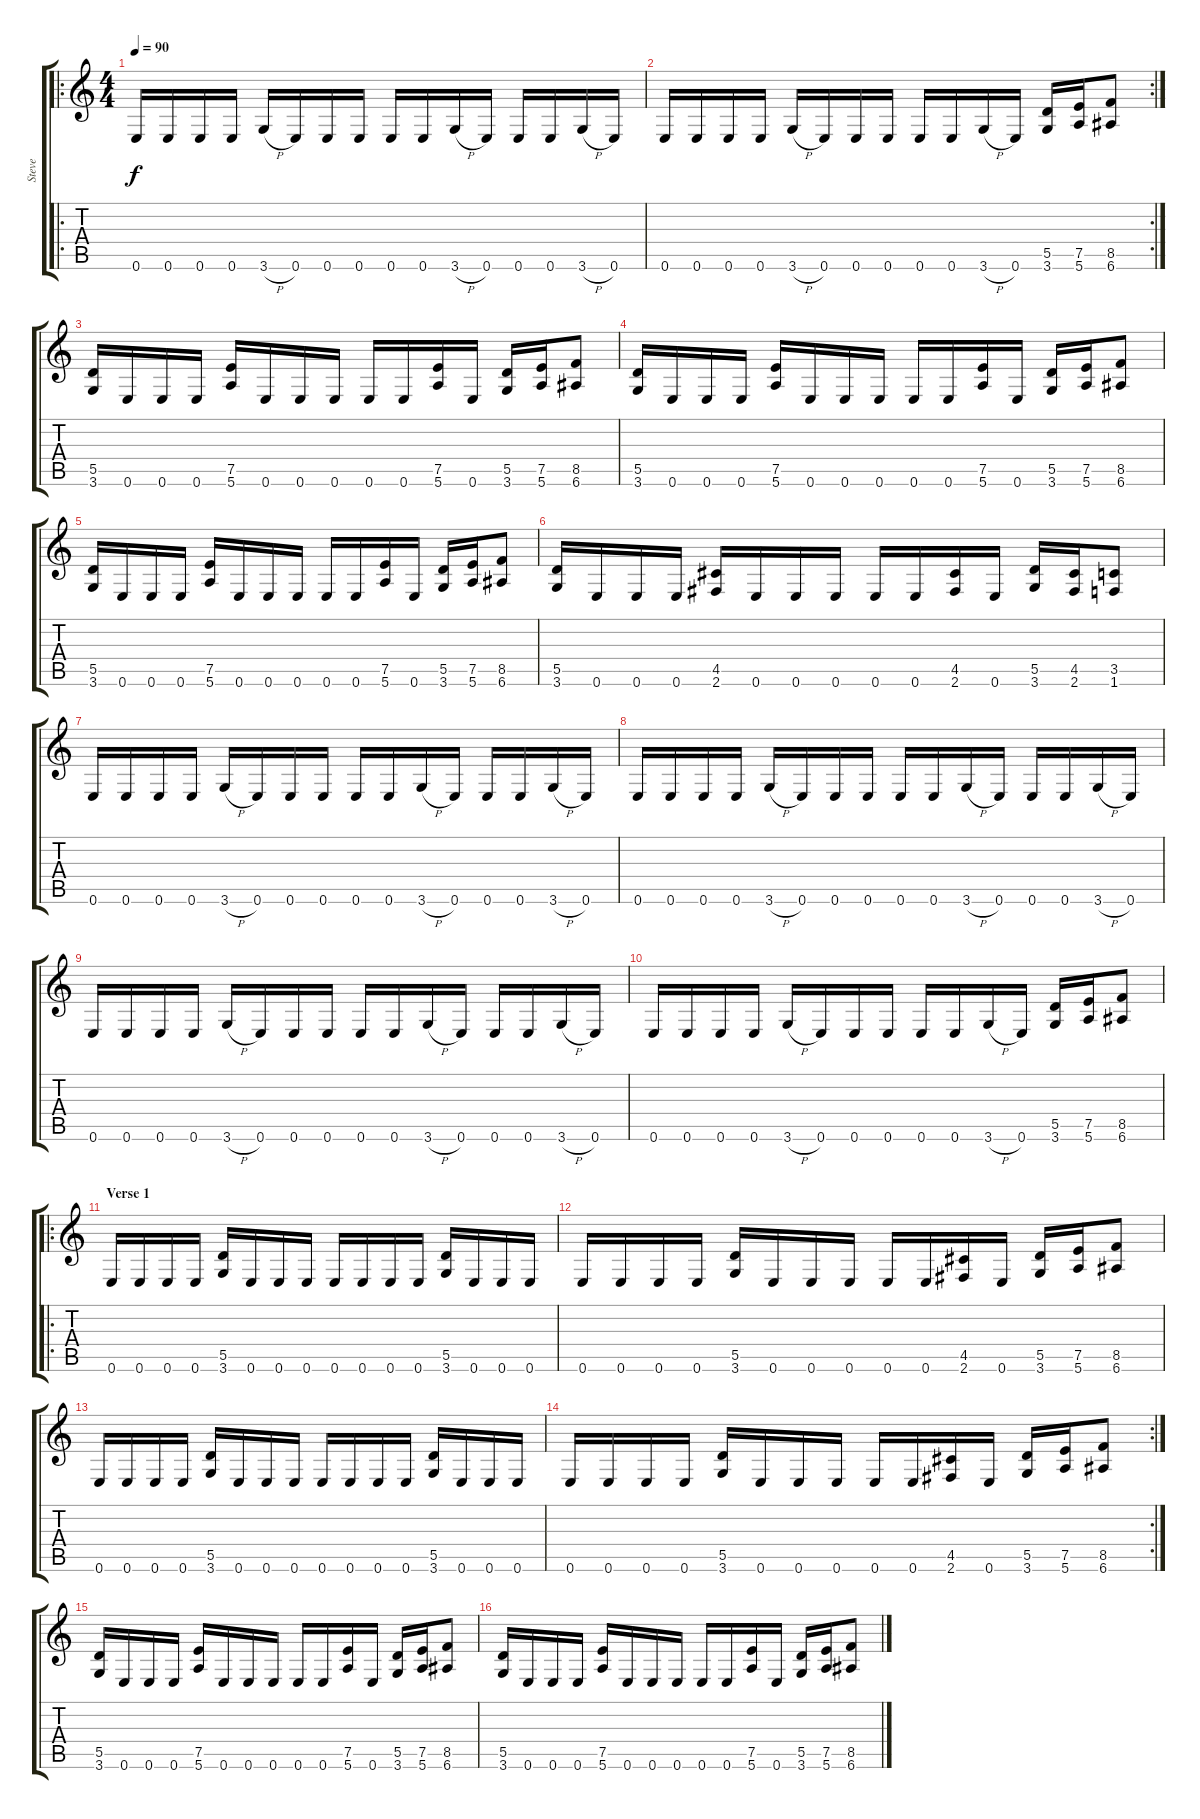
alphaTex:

\track ("Steve" "Steve") {instrument distortionguitar}
\staff {score tabs}
\tuning (E4 B3 G3 D3 A2 E2) {hide}
\ro
\ts (4 4)
\tempo 90
\clef g2
\ks c
0.6.16{dy f instrument distortionguitar} 0.6.16 0.6.16 0.6.16 3.6{h}.16 0.6.16 0.6.16 0.6.16 0.6.16 0.6.16 3.6{h}.16 0.6.16 0.6.16 0.6.16 3.6{h}.16 0.6.16 |
\rc 2
0.6.16 0.6.16 0.6.16 0.6.16 3.6{h}.16 0.6.16 0.6.16 0.6.16 0.6.16 0.6.16 3.6{h}.16 0.6.16 (5.5 3.6).16 (7.5 5.6).16 (8.5 6.6).8 |
(5.5 3.6).16 0.6.16 0.6.16 0.6.16 (7.5 5.6).16 0.6.16 0.6.16 0.6.16 0.6.16 0.6.16 (7.5 5.6).16 0.6.16 (5.5 3.6).16 (7.5 5.6).16 (8.5 6.6).8 |
(5.5 3.6).16 0.6.16 0.6.16 0.6.16 (7.5 5.6).16 0.6.16 0.6.16 0.6.16 0.6.16 0.6.16 (7.5 5.6).16 0.6.16 (5.5 3.6).16 (7.5 5.6).16 (8.5 6.6).8 |
(5.5 3.6).16 0.6.16 0.6.16 0.6.16 (7.5 5.6).16 0.6.16 0.6.16 0.6.16 0.6.16 0.6.16 (7.5 5.6).16 0.6.16 (5.5 3.6).16 (7.5 5.6).16 (8.5 6.6).8 |
(5.5 3.6).16 0.6.16 0.6.16 0.6.16 (4.5 2.6).16 0.6.16 0.6.16 0.6.16 0.6.16 0.6.16 (4.5 2.6).16 0.6.16 (5.5 3.6).16 (4.5 2.6).16 (3.5 1.6).8 |
0.6.16 0.6.16 0.6.16 0.6.16 3.6{h}.16 0.6.16 0.6.16 0.6.16 0.6.16 0.6.16 3.6{h}.16 0.6.16 0.6.16 0.6.16 3.6{h}.16 0.6.16 |
0.6.16 0.6.16 0.6.16 0.6.16 3.6{h}.16 0.6.16 0.6.16 0.6.16 0.6.16 0.6.16 3.6{h}.16 0.6.16 0.6.16 0.6.16 3.6{h}.16 0.6.16 |
0.6.16 0.6.16 0.6.16 0.6.16 3.6{h}.16 0.6.16 0.6.16 0.6.16 0.6.16 0.6.16 3.6{h}.16 0.6.16 0.6.16 0.6.16 3.6{h}.16 0.6.16 |
0.6.16 0.6.16 0.6.16 0.6.16 3.6{h}.16 0.6.16 0.6.16 0.6.16 0.6.16 0.6.16 3.6{h}.16 0.6.16 (5.5 3.6).16 (7.5 5.6).16 (8.5 6.6).8 |
\ro
\section ("" "Verse 1")
0.6.16 0.6.16 0.6.16 0.6.16 (5.5 3.6).16 0.6.16 0.6.16 0.6.16 0.6.16 0.6.16 0.6.16 0.6.16 (5.5 3.6).16 0.6.16 0.6.16 0.6.16 |
0.6.16 0.6.16 0.6.16 0.6.16 (5.5 3.6).16 0.6.16 0.6.16 0.6.16 0.6.16 0.6.16 (4.5 2.6).16 0.6.16 (5.5 3.6).16 (7.5 5.6).16 (8.5 6.6).8 |
0.6.16 0.6.16 0.6.16 0.6.16 (5.5 3.6).16 0.6.16 0.6.16 0.6.16 0.6.16 0.6.16 0.6.16 0.6.16 (5.5 3.6).16 0.6.16 0.6.16 0.6.16 |
\rc 2
0.6.16 0.6.16 0.6.16 0.6.16 (5.5 3.6).16 0.6.16 0.6.16 0.6.16 0.6.16 0.6.16 (4.5 2.6).16 0.6.16 (5.5 3.6).16 (7.5 5.6).16 (8.5 6.6).8 |
(5.5 3.6).16 0.6.16 0.6.16 0.6.16 (7.5 5.6).16 0.6.16 0.6.16 0.6.16 0.6.16 0.6.16 (7.5 5.6).16 0.6.16 (5.5 3.6).16 (7.5 5.6).16 (8.5 6.6).8 |
(5.5 3.6).16 0.6.16 0.6.16 0.6.16 (7.5 5.6).16 0.6.16 0.6.16 0.6.16 0.6.16 0.6.16 (7.5 5.6).16 0.6.16 (5.5 3.6).16 (7.5 5.6).16 (8.5 6.6).8
